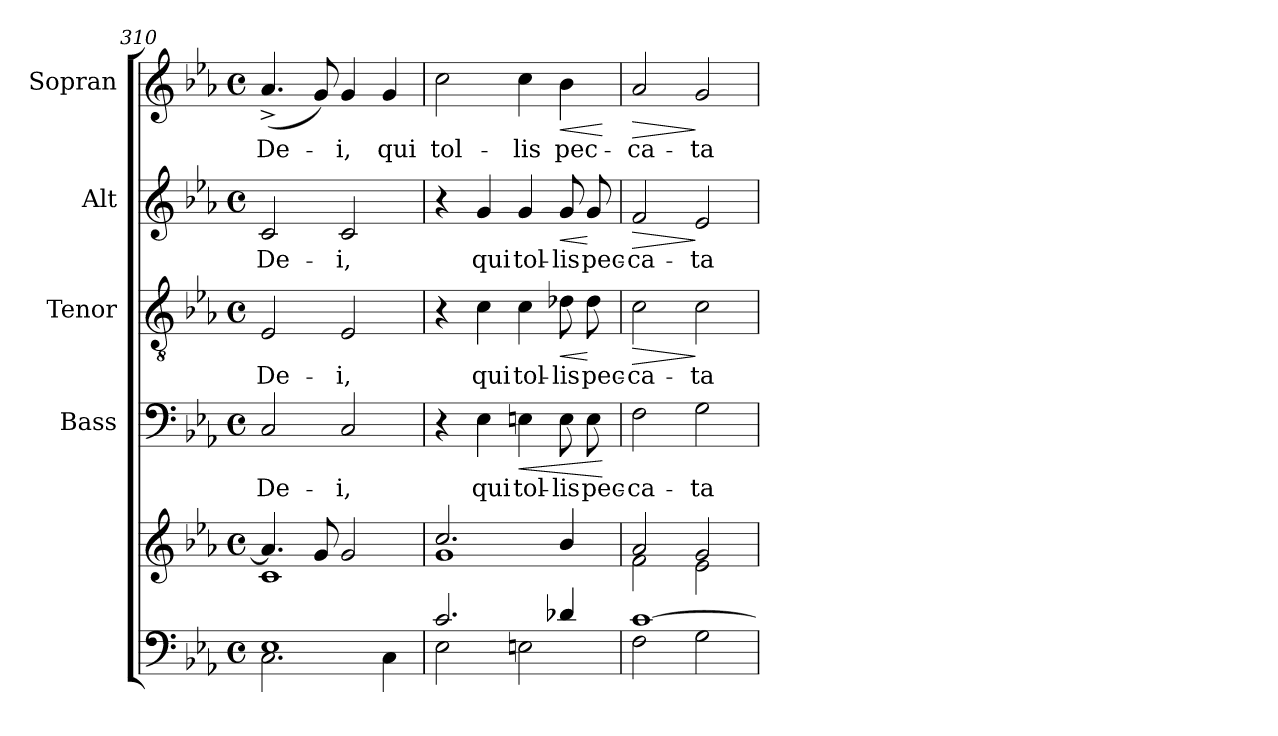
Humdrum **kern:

**kern	**kern	**kern	**text	**dynam	**kern	**text	**dynam	**kern	**text	**dynam	**kern	**text	**dynam
*part5	*part5	*part4	*part4	*part4	*part3	*part3	*part3	*part2	*part2	*part2	*part1	*part1	*part1
*staff6	*staff5	*staff4	*staff4	*staff4	*staff3	*staff3	*staff3	*staff2	*staff2	*staff2	*staff1	*staff1	*staff1
*	*	*I"Bass	*	*	*I"Tenor	*	*	*I"Alt	*	*	*I"Sopran	*	*
*	*	*I'B.	*	*	*I'T.	*	*	*I'A.	*	*	*I'S.	*	*
*clefF4	*clefG2	*clefF4	*	*	*clefGv2	*	*	*clefG2	*	*	*clefG2	*	*
*k[b-e-a-]	*k[b-e-a-]	*k[b-e-a-]	*	*	*k[b-e-a-]	*	*	*k[b-e-a-]	*	*	*k[b-e-a-]	*	*
*E-:	*E-:	*E-:	*	*	*E-:	*	*	*E-:	*	*	*E-:	*	*
*M4/4	*M4/4	*M4/4	*	*	*M4/4	*	*	*M4/4	*	*	*M4/4	*	*
*met(c)	*met(c)	*met(c)	*	*	*met(c)	*	*	*met(c)	*	*	*met(c)	*	*
=310	=310	=310	=310	=310	=310	=310	=310	=310	=310	=310	=310	=310	=310
*^	*^	*	*	*	*	*	*	*	*	*	*	*	*
!	!	!	!	!	!LO:LY:b	!	!	!LO:LY:b	!	!	!LO:LY:b	!	!	!LO:LY:b	!
1E-	2.C\	4.a-/]	1c	2C/	De-	.	2E-/	De-	.	2c/	De-	.	(<4.a-^>/	De-	.
.	.	8g/	.	.	.	.	.	.	.	.	.	.	8g/)	.	.
!	!	!	!	!	!LO:LY:b	!	!	!LO:LY:b	!	!	!LO:LY:b	!	!	!LO:LY:b	!
.	.	2g/	.	2C/	-i,	.	2E-/	-i,	.	2c/	-i,	.	4g/	-i,	.
!	!	!	!	!	!	!	!	!	!	!	!	!	!	!LO:LY:b	!
.	4C\	.	.	.	.	.	.	.	.	.	.	.	4g/	qui	.
!!LO:PB:g=z
=311	=311	=311	=311	=311	=311	=311	=311	=311	=311	=311	=311	=311	=311	=311	=311
!	!	!	!	!	!	!	!	!	!	!	!	!	!	!LO:LY:b	!
2.c/	2E-\	2.cc/	1g	4r	.	.	4r	.	.	4r	.	.	2cc\	tol-	.
!	!	!	!	!	!LO:LY:b	!	!	!LO:LY:b	!	!	!LO:LY:b	!	!	!	!
.	.	.	.	4E-\	qui	.	4c\	qui	.	4g/	qui	.	.	.	.
!	!	!	!	!	!LO:LY:b	!LO:HP:b	!	!LO:LY:b	!	!	!LO:LY:b	!	!	!LO:LY:b	!
.	2En\	.	.	4En\	tol-	<	4c\	tol-	.	4g/	tol-	.	4cc\	-lis	.
!	!	!	!	!	!LO:LY:b	!	!	!LO:LY:b	!LO:HP:b	!	!LO:LY:b	!LO:HP:b	!	!LO:LY:b	!LO:HP:b
4d-X/	.	4b-/	.	8E\	-lis	.	8d-X\	-lis	<	8g/	-lis	<	4b-\	pec-	<
!	!	!	!	!	!LO:LY:b	!	!	!LO:LY:b	!	!	!LO:LY:b	!	!	!	!
.	.	.	.	8E\	pec-	.	8d-\	pec-	[	8g/	pec-	[	.	.	.
*v	*v	*	*	*	*	*	*	*	*	*	*	*	*	*	*
*	*v	*v	*	*	*	*	*	*	*	*	*	*	*	*
.	.	.	.	[	.	.	.	.	.	.	.	.	[
=312	=312	=312	=312	=312	=312	=312	=312	=312	=312	=312	=312	=312	=312
*^	*^	*	*	*	*	*	*	*	*	*	*	*	*
!	!	!	!	!	!LO:LY:b	!	!	!LO:LY:b	!LO:HP:b	!	!LO:LY:b	!LO:HP:b	!	!LO:LY:b	!LO:HP:b
[>1c	2F\	2a-/	2f\	2F\	-ca-	.	2c\	-ca-	>	2f/	-ca-	>	2a-/	-ca-	>
!	!	!	!	!	!LO:LY:b	!	!	!LO:LY:b	!	!	!LO:LY:b	!	!	!LO:LY:b	!
.	2G\	2g/	2e-\	2G\	-ta	.	2c\	-ta	]	2e-/	-ta	]	2g/	-ta	]
*v	*v	*	*	*	*	*	*	*	*	*	*	*	*	*	*
*	*v	*v	*	*	*	*	*	*	*	*	*	*	*	*
=	=	=	=	=	=	=	=	=	=	=	=	=	=
*-	*-	*-	*-	*-	*-	*-	*-	*-	*-	*-	*-	*-	*-
